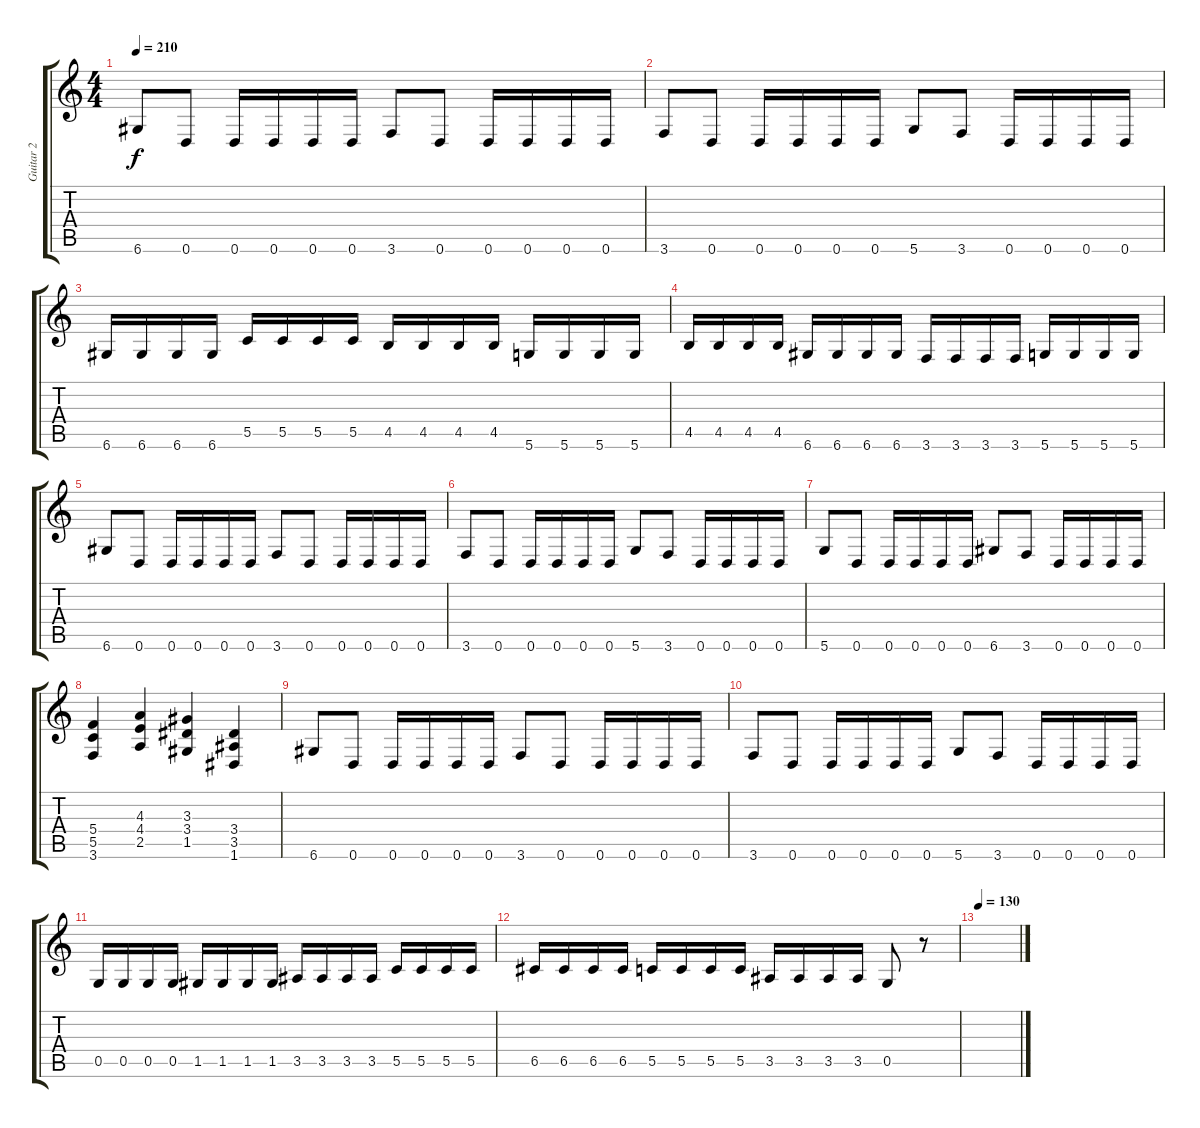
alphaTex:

\track ("Guitar 2" "Guitar 2") {instrument distortionguitar}
\staff {score tabs}
\tuning (D4 A3 F3 C3 G2 D2) {hide}
\ts (4 4)
\tempo 210
\clef g2
\ks c
6.6.8{dy f} 0.6.8 0.6.16 0.6.16 0.6.16 0.6.16 3.6.8 0.6.8 0.6.16 0.6.16 0.6.16 0.6.16 |
3.6.8 0.6.8 0.6.16 0.6.16 0.6.16 0.6.16 5.6.8 3.6.8 0.6.16 0.6.16 0.6.16 0.6.16 |
6.6.16 6.6.16 6.6.16 6.6.16 5.5.16 5.5.16 5.5.16 5.5.16 4.5.16 4.5.16 4.5.16 4.5.16 5.6.16 5.6.16 5.6.16 5.6.16 |
4.5.16 4.5.16 4.5.16 4.5.16 6.6.16 6.6.16 6.6.16 6.6.16 3.6.16 3.6.16 3.6.16 3.6.16 5.6.16 5.6.16 5.6.16 5.6.16 |
6.6.8 0.6.8 0.6.16 0.6.16 0.6.16 0.6.16 3.6.8 0.6.8 0.6.16 0.6.16 0.6.16 0.6.16 |
3.6.8 0.6.8 0.6.16 0.6.16 0.6.16 0.6.16 5.6.8 3.6.8 0.6.16 0.6.16 0.6.16 0.6.16 |
5.6.8 0.6.8 0.6.16 0.6.16 0.6.16 0.6.16 6.6.8 3.6.8 0.6.16 0.6.16 0.6.16 0.6.16 |
(5.4 5.5 3.6).4 (4.3 4.4 2.5).4 (3.3 3.4 1.5).4 (3.4 3.5 1.6).4 |
6.6.8 0.6.8 0.6.16 0.6.16 0.6.16 0.6.16 3.6.8 0.6.8 0.6.16 0.6.16 0.6.16 0.6.16 |
3.6.8 0.6.8 0.6.16 0.6.16 0.6.16 0.6.16 5.6.8 3.6.8 0.6.16 0.6.16 0.6.16 0.6.16 |
0.5.16 0.5.16 0.5.16 0.5.16 1.5.16 1.5.16 1.5.16 1.5.16 3.5.16 3.5.16 3.5.16 3.5.16 5.5.16 5.5.16 5.5.16 5.5.16 |
6.5.16 6.5.16 6.5.16 6.5.16 5.5.16 5.5.16 5.5.16 5.5.16 3.5.16 3.5.16 3.5.16 3.5.16 0.5.8 r.8 |
\tempo 130
